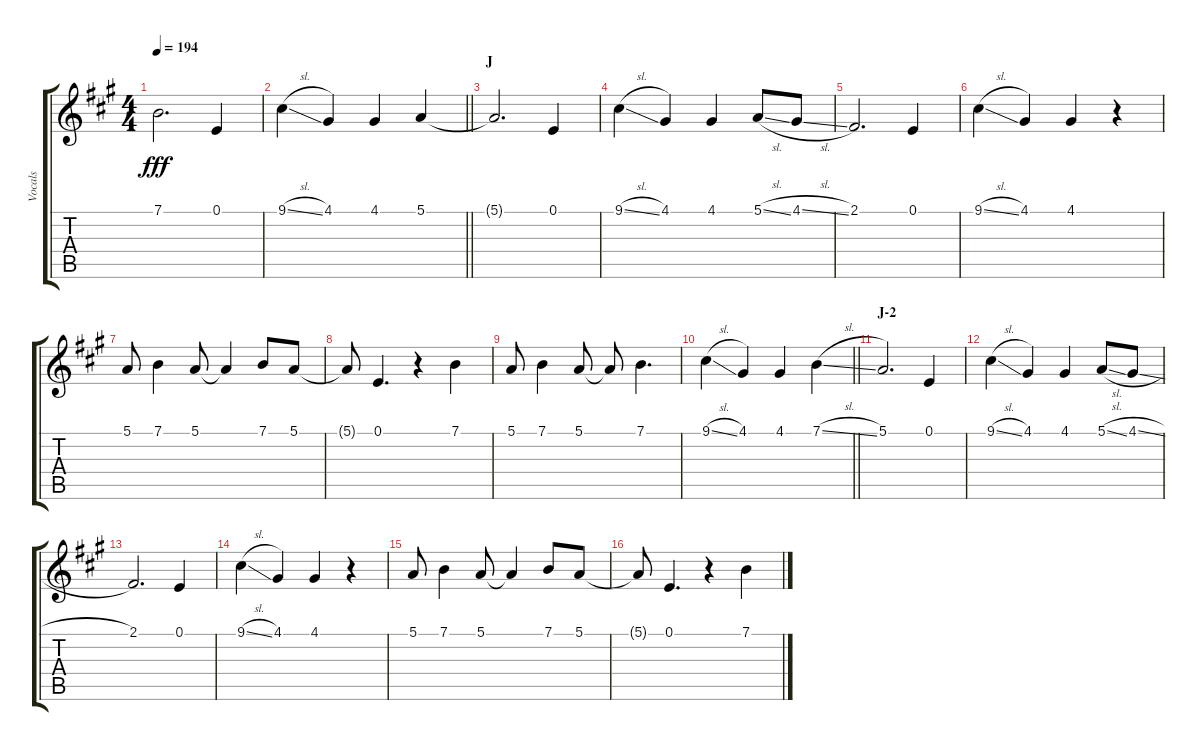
\track ("Vocals" "Vocals") {instrument voiceoohs}
\staff {score tabs}
\tuning (E4 B3 G3 D3 A2 E2) {hide}
\ts (4 4)
\tempo 194
\clef g2
\ks a
7.1.2{d dy fff} 0.1.4 |
\barLineRight lightlight
9.1{sl}.4 4.1.4 4.1.4 5.1.4 |
\section ("" "J")
5.1{t}.2{d} 0.1.4 |
9.1{sl}.4 4.1.4 4.1.4 5.1{sl}.8 4.1{sl}.8 |
2.1.2{d} 0.1.4 |
9.1{sl}.4 4.1.4 4.1.4 r.4 |
5.1.8 7.1.4 5.1.8 5.1{t}.4 7.1.8 5.1.8 |
5.1{t}.8 0.1.4{d} r.4 7.1.4 |
5.1.8 7.1.4 5.1.8 5.1{t}.8 7.1.4{d} |
\barLineRight lightlight
9.1{sl}.4 4.1.4 4.1.4 7.1{sl}.4 |
\section ("" "J-2")
5.1.2{d} 0.1.4 |
9.1{sl}.4 4.1.4 4.1.4 5.1{sl}.8 4.1{sl}.8 |
2.1.2{d} 0.1.4 |
9.1{sl}.4 4.1.4 4.1.4 r.4 |
5.1.8 7.1.4 5.1.8 5.1{t}.4 7.1.8 5.1.8 |
5.1{t}.8 0.1.4{d} r.4 7.1.4
